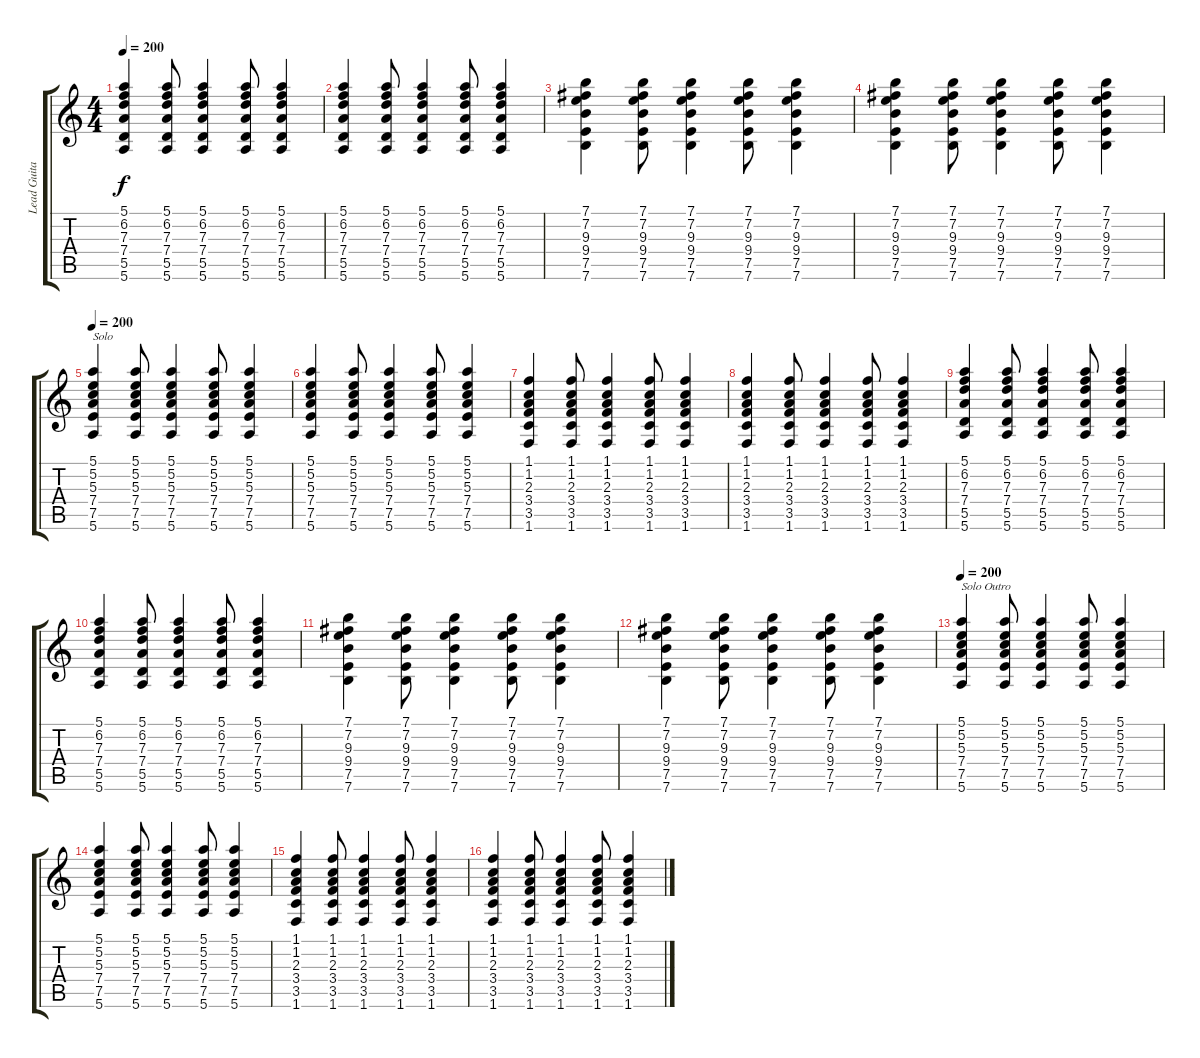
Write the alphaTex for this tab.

\track ("Lead Guitar" "Lead Guita") {instrument distortionguitar}
\staff {score tabs}
\tuning (E4 B3 G3 D3 A2 E2) {hide}
\ts (4 4)
\tempo 200
\clef g2
\ks c
(5.1 6.2 7.3 7.4 5.5 5.6).4{dy f} (5.1 6.2 7.3 7.4 5.5 5.6).8 (5.1 6.2 7.3 7.4 5.5 5.6).4 (5.1 6.2 7.3 7.4 5.5 5.6).8 (5.1 6.2 7.3 7.4 5.5 5.6).4 |
(5.1 6.2 7.3 7.4 5.5 5.6).4 (5.1 6.2 7.3 7.4 5.5 5.6).8 (5.1 6.2 7.3 7.4 5.5 5.6).4 (5.1 6.2 7.3 7.4 5.5 5.6).8 (5.1 6.2 7.3 7.4 5.5 5.6).4 |
(7.1 7.2 9.3 9.4 7.5 7.6).4 (7.1 7.2 9.3 9.4 7.5 7.6).8 (7.1 7.2 9.3 9.4 7.5 7.6).4 (7.1 7.2 9.3 9.4 7.5 7.6).8 (7.1 7.2 9.3 9.4 7.5 7.6).4 |
(7.1 7.2 9.3 9.4 7.5 7.6).4 (7.1 7.2 9.3 9.4 7.5 7.6).8 (7.1 7.2 9.3 9.4 7.5 7.6).4 (7.1 7.2 9.3 9.4 7.5 7.6).8 (7.1 7.2 9.3 9.4 7.5 7.6).4 |
\tempo 200
(5.1 5.2 5.3 7.4 7.5 5.6).4{txt "Solo" volume 10} (5.1 5.2 5.3 7.4 7.5 5.6).8 (5.1 5.2 5.3 7.4 7.5 5.6).4 (5.1 5.2 5.3 7.4 7.5 5.6).8 (5.1 5.2 5.3 7.4 7.5 5.6).4 |
(5.1 5.2 5.3 7.4 7.5 5.6).4 (5.1 5.2 5.3 7.4 7.5 5.6).8 (5.1 5.2 5.3 7.4 7.5 5.6).4 (5.1 5.2 5.3 7.4 7.5 5.6).8 (5.1 5.2 5.3 7.4 7.5 5.6).4 |
(1.1 1.2 2.3 3.4 3.5 1.6).4 (1.1 1.2 2.3 3.4 3.5 1.6).8 (1.1 1.2 2.3 3.4 3.5 1.6).4 (1.1 1.2 2.3 3.4 3.5 1.6).8 (1.1 1.2 2.3 3.4 3.5 1.6).4 |
(1.1 1.2 2.3 3.4 3.5 1.6).4 (1.1 1.2 2.3 3.4 3.5 1.6).8 (1.1 1.2 2.3 3.4 3.5 1.6).4 (1.1 1.2 2.3 3.4 3.5 1.6).8 (1.1 1.2 2.3 3.4 3.5 1.6).4 |
(5.1 6.2 7.3 7.4 5.5 5.6).4 (5.1 6.2 7.3 7.4 5.5 5.6).8 (5.1 6.2 7.3 7.4 5.5 5.6).4 (5.1 6.2 7.3 7.4 5.5 5.6).8 (5.1 6.2 7.3 7.4 5.5 5.6).4 |
(5.1 6.2 7.3 7.4 5.5 5.6).4 (5.1 6.2 7.3 7.4 5.5 5.6).8 (5.1 6.2 7.3 7.4 5.5 5.6).4 (5.1 6.2 7.3 7.4 5.5 5.6).8 (5.1 6.2 7.3 7.4 5.5 5.6).4 |
(7.1 7.2 9.3 9.4 7.5 7.6).4 (7.1 7.2 9.3 9.4 7.5 7.6).8 (7.1 7.2 9.3 9.4 7.5 7.6).4 (7.1 7.2 9.3 9.4 7.5 7.6).8 (7.1 7.2 9.3 9.4 7.5 7.6).4 |
(7.1 7.2 9.3 9.4 7.5 7.6).4 (7.1 7.2 9.3 9.4 7.5 7.6).8 (7.1 7.2 9.3 9.4 7.5 7.6).4 (7.1 7.2 9.3 9.4 7.5 7.6).8 (7.1 7.2 9.3 9.4 7.5 7.6).4 |
\tempo 200
(5.1 5.2 5.3 7.4 7.5 5.6).4{txt "Solo Outro" volume 10} (5.1 5.2 5.3 7.4 7.5 5.6).8 (5.1 5.2 5.3 7.4 7.5 5.6).4 (5.1 5.2 5.3 7.4 7.5 5.6).8 (5.1 5.2 5.3 7.4 7.5 5.6).4 |
(5.1 5.2 5.3 7.4 7.5 5.6).4 (5.1 5.2 5.3 7.4 7.5 5.6).8 (5.1 5.2 5.3 7.4 7.5 5.6).4 (5.1 5.2 5.3 7.4 7.5 5.6).8 (5.1 5.2 5.3 7.4 7.5 5.6).4 |
(1.1 1.2 2.3 3.4 3.5 1.6).4 (1.1 1.2 2.3 3.4 3.5 1.6).8 (1.1 1.2 2.3 3.4 3.5 1.6).4 (1.1 1.2 2.3 3.4 3.5 1.6).8 (1.1 1.2 2.3 3.4 3.5 1.6).4 |
(1.1 1.2 2.3 3.4 3.5 1.6).4 (1.1 1.2 2.3 3.4 3.5 1.6).8 (1.1 1.2 2.3 3.4 3.5 1.6).4 (1.1 1.2 2.3 3.4 3.5 1.6).8 (1.1 1.2 2.3 3.4 3.5 1.6).4
